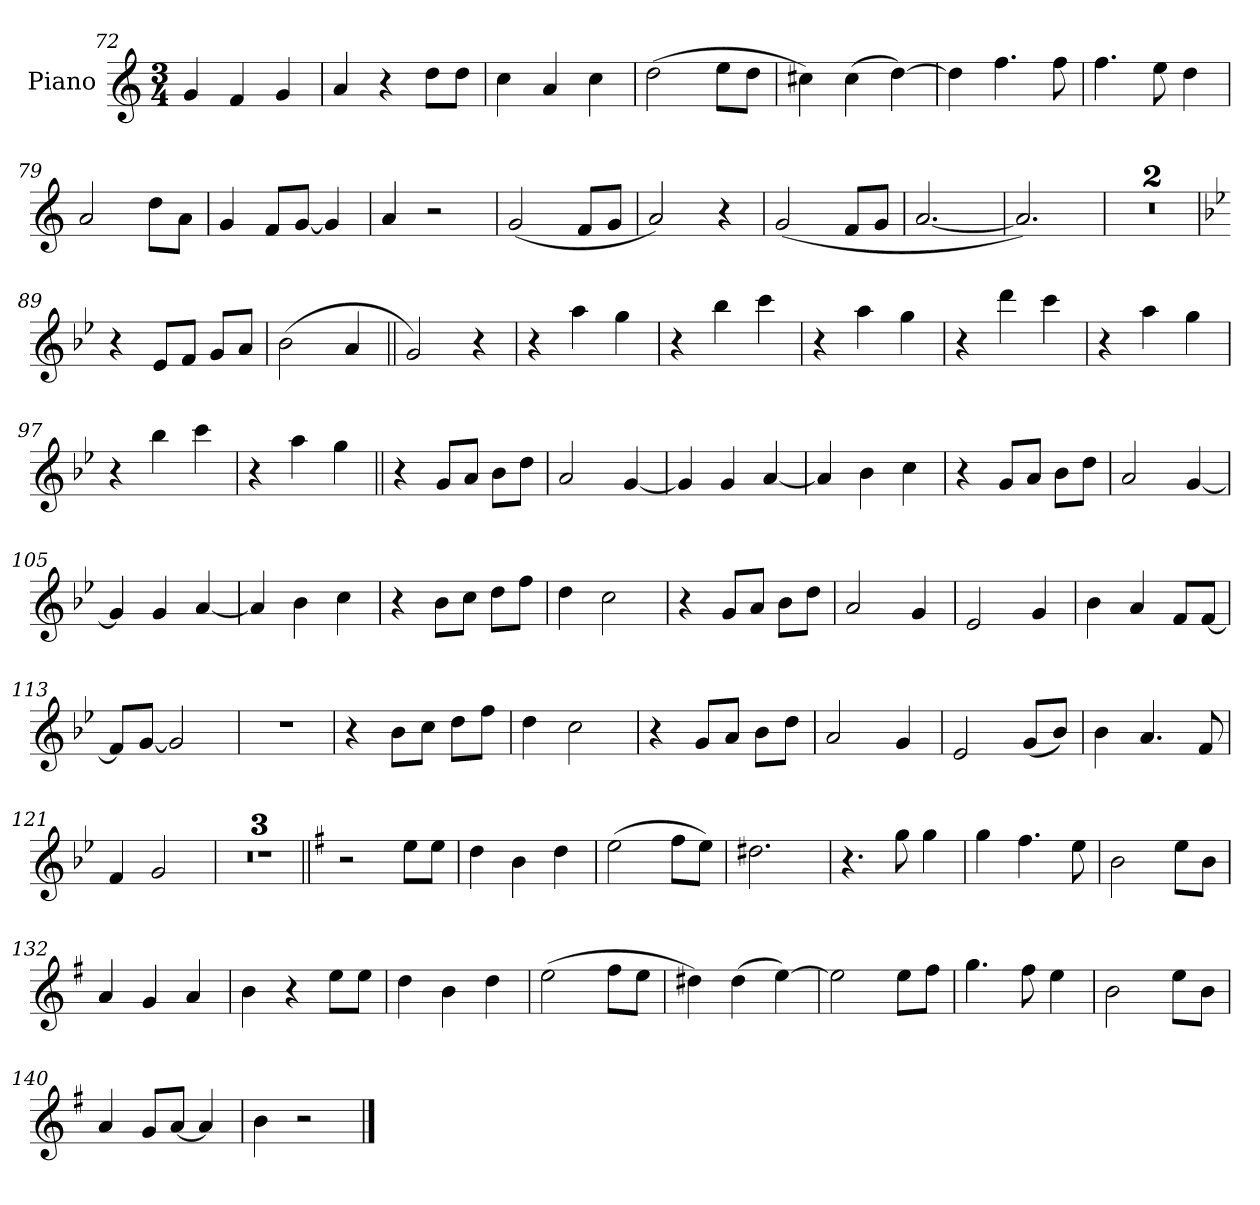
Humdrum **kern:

**kern
*part1
*staff1
*I"Piano
*I'Pno.
*clefG2
*k[]
*M3/4
=72
4g
4f
4g
=73
4a
4r
8ddL
8ddJ
=74
4cc
4a
4cc
=75
(2dd
8eeL
8ddJ
=76
4cc#X)
(4cc#
[4dd)
=77
4dd]
4.ff
8ff
=78
4.ff
8ee
4dd
=79
2a
8ddL
8aJ
=80
4g
8fL
[8gJ
4g]
=81
4a
2r
=82
(2g
8fL
8gJ
=83
2a)
4r
=84
(2g
8fL
8gJ
=85
[2.a
=86
2.a])
=87
2.r
=88
2.r
=89
*k[b-e-]
4r
8e-L
8fJ
8gL
8aJ
=90
(2b-
4a
=91||
2g)
4r
=92
4r
4aa!
4gg!
=93
4r
4bb-!
4ccc!
=94
4r
4aa!
4gg!
=95
4r
4ddd!
4ccc!
=96
4r
4aa!
4gg!
=97
4r
4bb-!
4ccc!
=98
4r
4aa!
4gg!
=99||
4r
8gL
8aJ
8b-L
8ddJ
=100
2a
[4g
=101
4g]
4g
[4a
=102
4a]
4b-
4cc
=103
4r
8gL
8aJ
8b-L
8ddJ
=104
2a
[4g
=105
4g]
4g
[4a
=106
4a]
4b-
4cc
=107
4r
8b-L
8ccJ
8ddL
8ffJ
=108
4dd
2cc
=109
4r
8gL
8aJ
8b-L
8ddJ
=110
2a
4g
=111
2e-
4g
=112
4b-
4a
8fL
[8fJ
=113
8fL]
[8gJ
2g]
=114
2.r
=115
4r
8b-L
8ccJ
8ddL
8ffJ
=116
4dd
2cc
=117
4r
8gL
8aJ
8b-L
8ddJ
=118
2a
4g
=119
2e-
(8gL
8b-J)
=120
4b-
4.a
8f
=121
4f
2g
=122
2.r
=123
2.r
=124
2.r
=125||
*k[f#]
2r
8eeL
8eeJ
=126
4dd
4b
4dd
=127
(2ee
8ff#L
8eeJ)
=128
2.dd#X
=129
4.r
8gg
4gg
=130
4gg
4.ff#
8ee
=131
2b
8eeL
8bJ
=132
4a
4g
4a
=133
4b
4r
8eeL
8eeJ
=134
4dd
4b
4dd
=135
(2ee
8ff#L
8eeJ
=136
4dd#X)
(4dd#
[4ee)
=137
2ee]
8eeL
8ff#J
=138
4.gg
8ff#
4ee
=139
2b
8eeL
8bJ
=140
4a
8gL
[8aJ
4a]
=141
4b
2r
==
*-
